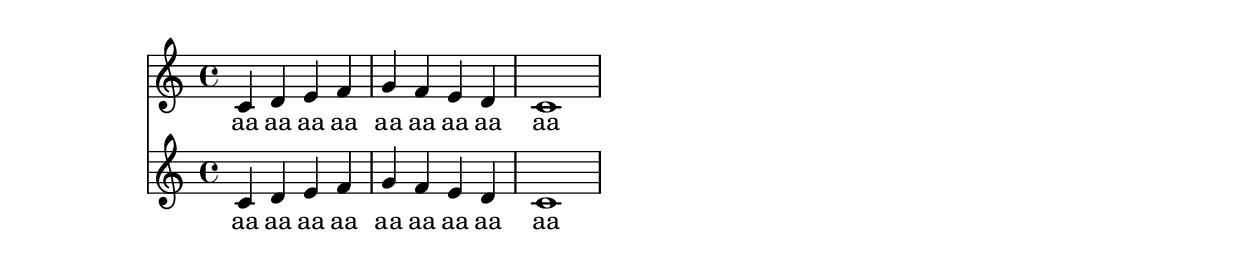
%% Do not edit this file; it is auto-generated from LSR http://lsr.dsi.unimi.it
%% This file is in the public domain.
\version "2.12.3"

\header {
  lsrtags = "text, vocal-music, spacing"

  texidoces = "
Este fragmento de código muestra cómo situar la línea de base de la
letra más cerca del pentagrama.

"
  doctitlees = "Ajuste del especiado vertical de la letra"

  texidocfr = "
Cet extrait illustre la manière de rapprocher la ligne de paroles 
de la portée.

"
  doctitlefr = "Ajustement de l'espacement vertical des paroles"


  texidoc = "
This snippet shows how to bring the lyrics line closer to the staff.

"
  doctitle = "Adjusting lyrics vertical spacing"
} % begin verbatim

% Default layout:
<<
  \new Staff \new Voice = melody \relative c' {
    c4 d e f
    g4 f e d
    c1
  }
  \new Lyrics \lyricsto melody { aa aa aa aa aa aa aa aa aa }

% Reducing the minimum space below the staff and above the lyrics:
  \new Staff \with {
    \override VerticalAxisGroup #'minimum-Y-extent = #'(-1 . 4)
  }
  \new Voice = melody \relative c' {
    c4 d e f
    g4 f e d
    c1
  }
  \new Lyrics \with {
    \override VerticalAxisGroup #'minimum-Y-extent = #'(-1.2 . 1)
  }
  \lyricsto melody { aa aa aa aa aa aa aa aa aa }
>>

